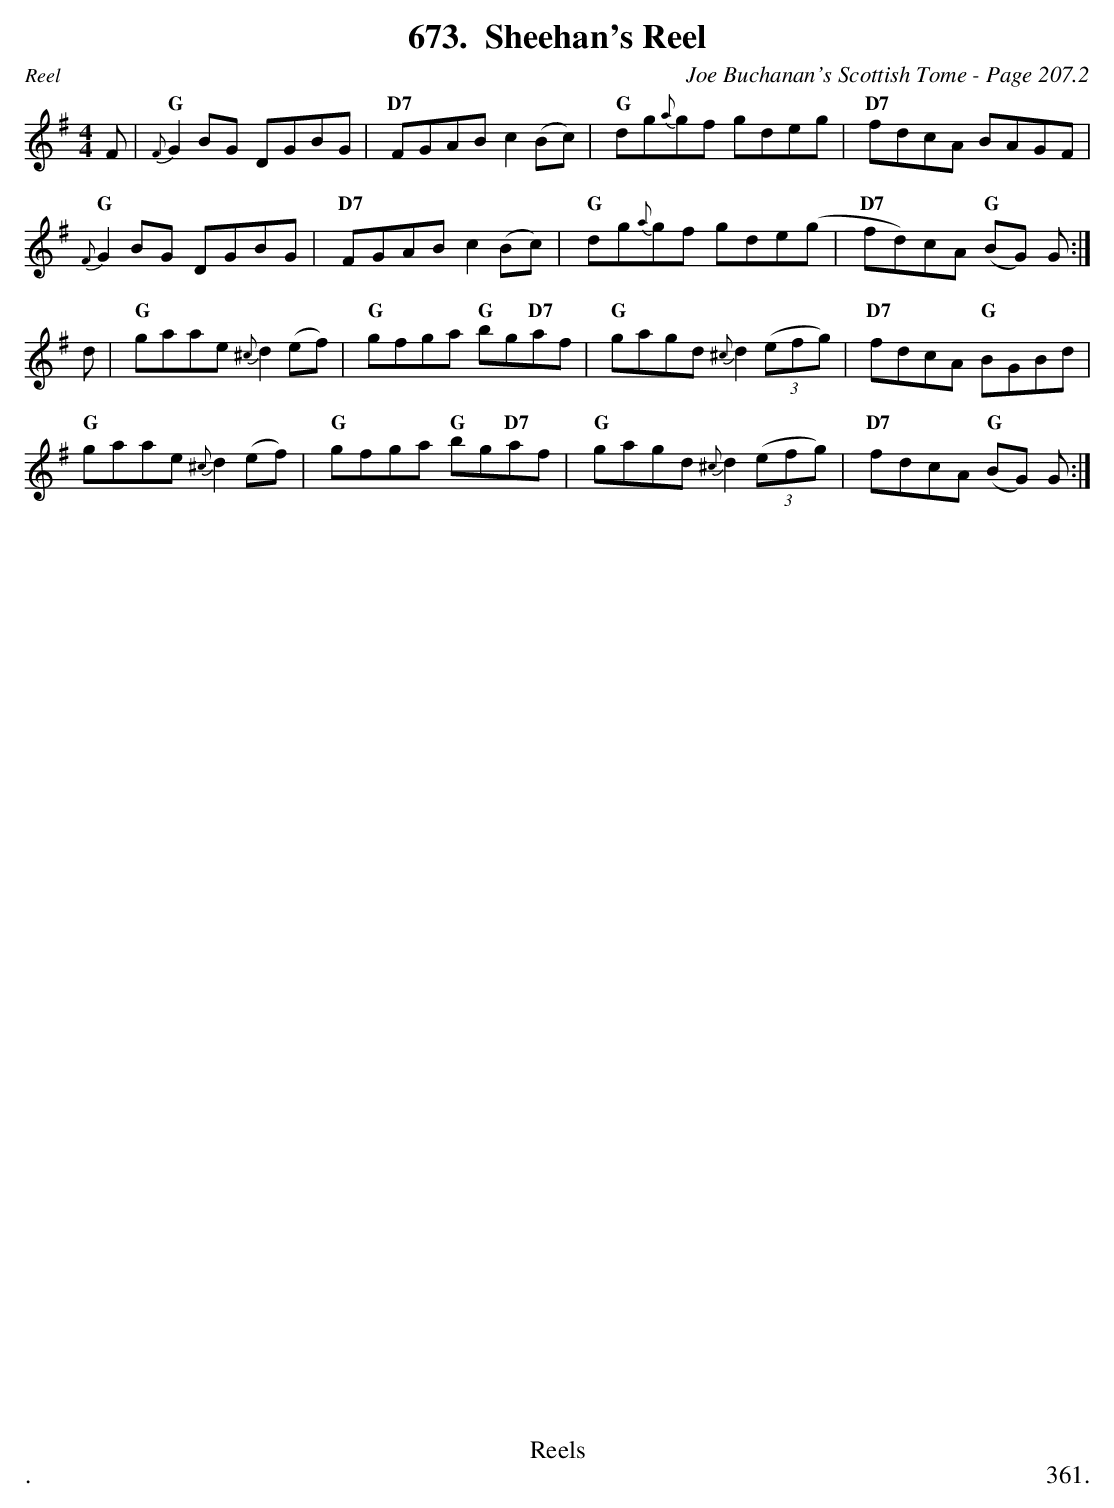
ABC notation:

X:1
T:Sheehan's Reel
C:Joe Buchanan's Scottish Tome - Page 207.2
L:1/8
M:4/4
K:G
F | "G"{F}G2 BG DGBG | "D7"FGAB c2 (Bc) | "G"dg{a}gf gdeg | "D7"fdcA BAGF |
"G"{F}G2 BG DGBG | "D7"FGAB c2 (Bc) | "G"dg{a}gf gde(g | "D7"fd)cA "G"(BG) G :|
d | "G"gaae {^c}d2 (ef) | "G"gfga "G"bg"D7"af | "G"gagd {^c}d2 ((3efg) | "D7"fdcA "G"BGBd |
"G"gaae {^c}d2 (ef) | "G"gfga "G"bg"D7"af | "G"gagd {^c}d2 ((3efg) | "D7"fdcA "G"(BG) G :|
